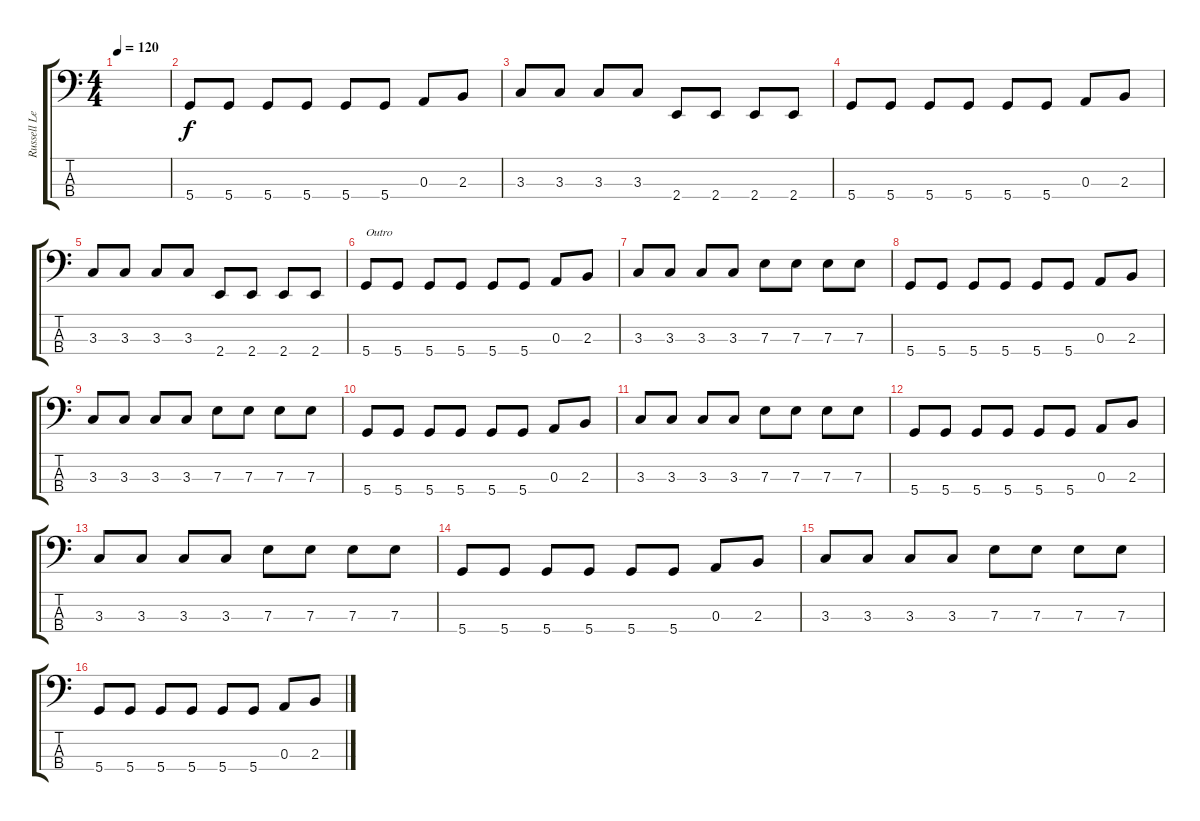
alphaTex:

\track ("Russell Leetch" "Russell Le") {instrument electricbassfinger}
\staff {score tabs}
\tuning (G2 D2 A1 D1) {hide}
\ts (4 4)
\tempo 120
\clef f4
\ks c
|
5.4.8 5.4.8 5.4.8 5.4.8 5.4.8 5.4.8 0.3.8 2.3.8 |
3.3.8 3.3.8 3.3.8 3.3.8 2.4.8 2.4.8 2.4.8 2.4.8 |
5.4.8 5.4.8 5.4.8 5.4.8 5.4.8 5.4.8 0.3.8 2.3.8 |
3.3.8 3.3.8 3.3.8 3.3.8 2.4.8 2.4.8 2.4.8 2.4.8 |
5.4.8{txt "Outro"} 5.4.8 5.4.8 5.4.8 5.4.8 5.4.8 0.3.8 2.3.8 |
3.3.8 3.3.8 3.3.8 3.3.8 7.3.8 7.3.8 7.3.8 7.3.8 |
5.4.8 5.4.8 5.4.8 5.4.8 5.4.8 5.4.8 0.3.8 2.3.8 |
3.3.8 3.3.8 3.3.8 3.3.8 7.3.8 7.3.8 7.3.8 7.3.8 |
5.4.8 5.4.8 5.4.8 5.4.8 5.4.8 5.4.8 0.3.8 2.3.8 |
3.3.8 3.3.8 3.3.8 3.3.8 7.3.8 7.3.8 7.3.8 7.3.8 |
5.4.8 5.4.8 5.4.8 5.4.8 5.4.8 5.4.8 0.3.8 2.3.8 |
3.3.8 3.3.8 3.3.8 3.3.8 7.3.8 7.3.8 7.3.8 7.3.8 |
5.4.8 5.4.8 5.4.8 5.4.8 5.4.8 5.4.8 0.3.8 2.3.8 |
3.3.8 3.3.8 3.3.8 3.3.8 7.3.8 7.3.8 7.3.8 7.3.8 |
5.4.8 5.4.8 5.4.8 5.4.8 5.4.8 5.4.8 0.3.8 2.3.8
